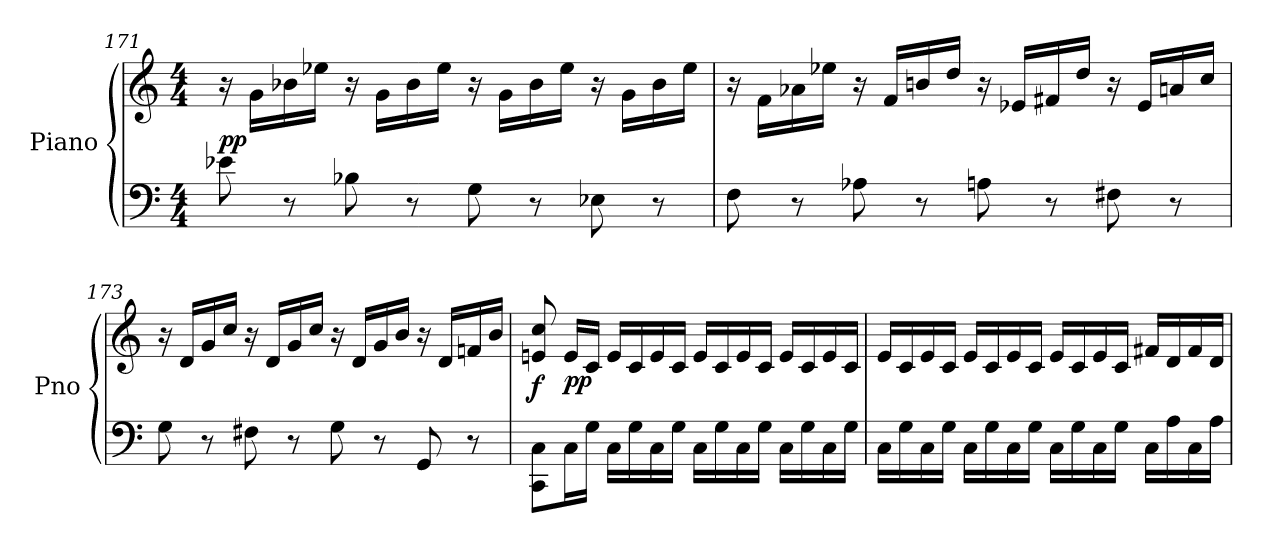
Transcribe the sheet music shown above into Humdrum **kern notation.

**kern	**kern	**dynam
*part1	*part1	*part1
*staff2	*staff1	*staff1/2
*I"Piano	*	*
*I'Pno	*	*
!!LO:LB:g=z
*clefF4	*clefG2	*
*k[]	*k[]	*
*M4/4	*M4/4	*
=171	=171	=171
!	!	!LO:DY:b
8e-X\	16r	pp
.	16g\LL	.
8r	16b-X\	.
.	16ee-X\JJ	.
8B-X\	16r	.
.	16g\LL	.
8r	16b-\	.
.	16ee-\JJ	.
8G\	16r	.
.	16g\LL	.
8r	16b-\	.
.	16ee-\JJ	.
8E-X\	16r	.
.	16g\LL	.
8r	16b-\	.
.	16ee-\JJ	.
=172	=172	=172
8F\	16r	.
.	16f\LL	.
8r	16a-X\	.
.	16ee-X\JJ	.
8A-X\	16r	.
.	16f/LL	.
8r	16bn/	.
.	16dd/JJ	.
8An\	16r	.
.	16e-X/LL	.
8r	16f#X/	.
.	16dd/JJ	.
8F#X\	16r	.
.	16e-/LL	.
8r	16an/	.
.	16cc/JJ	.
!!LO:LB:g=z
=173	=173	=173
8G\	16r	.
.	16d/LL	.
8r	16g/	.
.	16cc/JJ	.
8F#X\	16r	.
.	16d/LL	.
8r	16g/	.
.	16cc/JJ	.
8G\	16r	.
.	16d/LL	.
8r	16g/	.
.	16b/JJ	.
8GG/	16r	.
.	16d/LL	.
8r	16fn/	.
.	16b/JJ	.
=174	=174	=174
!	!	!LO:DY:b
8CC\ 8C\L	8en/ 8cc/	f
!	!	!LO:DY:b
16C\L	16e/LL	pp
16G\JJ	16c/JJ	.
16C\LL	16e/LL	.
16G\	16c/	.
16C\	16e/	.
16G\JJ	16c/JJ	.
16C\LL	16e/LL	.
16G\	16c/	.
16C\	16e/	.
16G\JJ	16c/JJ	.
16C\LL	16e/LL	.
16G\	16c/	.
16C\	16e/	.
16G\JJ	16c/JJ	.
=175	=175	=175
16C\LL	16e/LL	.
16G\	16c/	.
16C\	16e/	.
16G\JJ	16c/JJ	.
16C\LL	16e/LL	.
16G\	16c/	.
16C\	16e/	.
16G\JJ	16c/JJ	.
16C\LL	16e/LL	.
16G\	16c/	.
16C\	16e/	.
16G\JJ	16c/JJ	.
16C\LL	16f#X/LL	.
16A\	16d/	.
16C\	16f#/	.
16A\JJ	16d/JJ	.
=	=	=
*-	*-	*-
